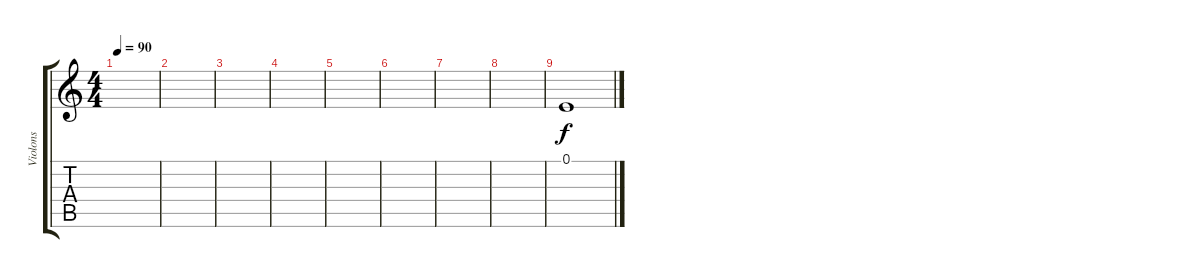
\track ("Violons" "Violons") {instrument synthstrings1}
\staff {score tabs}
\tuning (E4 B3 G3 D3 A2 E2) {hide}
\ts (4 4)
\tempo 90
\clef g2
\ks c
|
|
|
|
|
|
|
|
0.1.1
